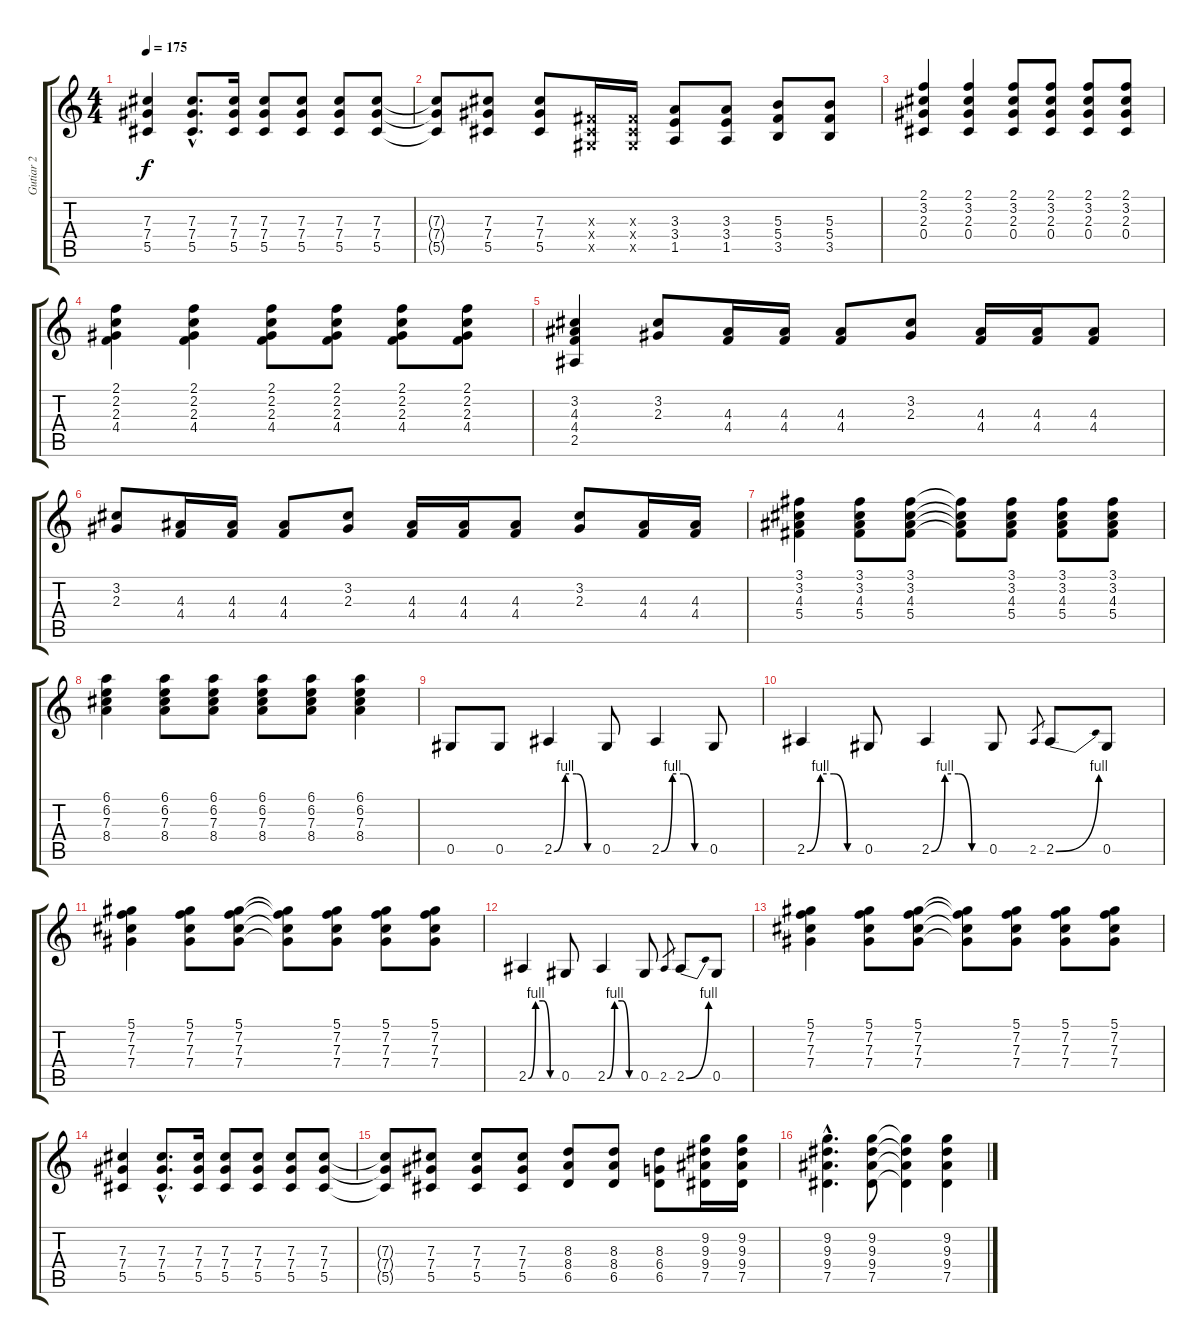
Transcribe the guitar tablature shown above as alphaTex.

\track ("Gutiar 2" "Gutiar 2") {instrument overdrivenguitar}
\staff {score tabs}
\tuning (Eb4 Bb3 Gb3 Db3 Ab2 Db2) {hide}
\ts (4 4)
\tempo 175
\clef g2
\ks c
(7.3 7.4 5.5).4{dy f} (7.3{hac} 7.4{hac} 5.5{hac}).8{d} (7.3 7.4 5.5).16 (7.3 7.4 5.5).8 (7.3 7.4 5.5).8 (7.3 7.4 5.5).8 (7.3 7.4 5.5).8 |
(7.3{t} 7.4{t} 5.5{t}).8 (7.3 7.4 5.5).8 (7.3 7.4 5.5).8 (0.3{x} 0.4{x} 0.5{x}).16 (0.3{x} 0.4{x} 0.5{x}).16 (3.3 3.4 1.5).8 (3.3 3.4 1.5).8 (5.3 5.4 3.5).8 (5.3 5.4 3.5).8 |
(2.1 3.2 2.3 0.4).4 (2.1 3.2 2.3 0.4).4 (2.1 3.2 2.3 0.4).8 (2.1 3.2 2.3 0.4).8 (2.1 3.2 2.3 0.4).8 (2.1 3.2 2.3 0.4).8 |
(2.1 2.2 2.3 4.4).4 (2.1 2.2 2.3 4.4).4 (2.1 2.2 2.3 4.4).8 (2.1 2.2 2.3 4.4).8 (2.1 2.2 2.3 4.4).8 (2.1 2.2 2.3 4.4).8 |
(3.2 4.3 4.4 2.5).4 (3.2 2.3).8 (4.3 4.4).16 (4.3 4.4).16 (4.3 4.4).8 (3.2 2.3).8 (4.3 4.4).16 (4.3 4.4).16 (4.3 4.4).8 |
(3.2 2.3).8 (4.3 4.4).16 (4.3 4.4).16 (4.3 4.4).8 (3.2 2.3).8 (4.3 4.4).16 (4.3 4.4).16 (4.3 4.4).8 (3.2 2.3).8 (4.3 4.4).16 (4.3 4.4).16 |
(3.1 3.2 4.3 5.4).4 (3.1 3.2 4.3 5.4).8 (3.1 3.2 4.3 5.4).8 (3.1{t} 3.2{t} 4.3{t} 5.4{t}).8 (3.1 3.2 4.3 5.4).8 (3.1 3.2 4.3 5.4).8 (3.1 3.2 4.3 5.4).8 |
(6.1 6.2 7.3 8.4).4 (6.1 6.2 7.3 8.4).8 (6.1 6.2 7.3 8.4).8 (6.1 6.2 7.3 8.4).8 (6.1 6.2 7.3 8.4).8 (6.1 6.2 7.3 8.4).4 |
0.5.8 0.5.8 2.5{be (custom 0 0 15 4 30 4 45 0 60 0)}.4 0.5.8 2.5{be (custom 0 0 15 4 30 4 45 0 60 0)}.4 0.5.8 |
2.5{be (custom 0 0 15 4 30 4 45 0 60 0)}.4 0.5.8 2.5{be (custom 0 0 15 4 30 4 45 0 60 0)}.4 0.5.8 2.5.8{gr} 2.5{be (bend 0 0 60 4)}.8 0.5.8 |
(5.1 7.2 7.3 7.4).4 (5.1 7.2 7.3 7.4).8 (5.1 7.2 7.3 7.4).8 (5.1{t} 7.2{t} 7.3{t} 7.4{t}).8 (5.1 7.2 7.3 7.4).8 (5.1 7.2 7.3 7.4).8 (5.1 7.2 7.3 7.4).8 |
2.5{be (custom 0 0 15 4 30 4 45 0 60 0)}.4 0.5.8 2.5{be (custom 0 0 15 4 30 4 45 0 60 0)}.4 0.5.8 2.5.8{gr} 2.5{be (bend 0 0 60 4)}.8 0.5.8 |
(5.1 7.2 7.3 7.4).4 (5.1 7.2 7.3 7.4).8 (5.1 7.2 7.3 7.4).8 (5.1{t} 7.2{t} 7.3{t} 7.4{t}).8 (5.1 7.2 7.3 7.4).8 (5.1 7.2 7.3 7.4).8 (5.1 7.2 7.3 7.4).8 |
(7.3 7.4 5.5).4 (7.3{hac} 7.4{hac} 5.5{hac}).8{d} (7.3 7.4 5.5).16 (7.3 7.4 5.5).8 (7.3 7.4 5.5).8 (7.3 7.4 5.5).8 (7.3 7.4 5.5).8 |
(7.3{t} 7.4{t} 5.5{t}).8 (7.3 7.4 5.5).8 (7.3 7.4 5.5).8 (7.3 7.4 5.5).8 (8.3 8.4 6.5).8 (8.3 8.4 6.5).8 (8.3 6.4 6.5).8 (9.2 9.3 9.4 7.5).16 (9.2 9.3 9.4 7.5).16 |
(9.2{hac} 9.3{hac} 9.4{hac} 7.5{hac}).4{d} (9.2 9.3 9.4 7.5).8 (9.2{t} 9.3{t} 9.4{t} 7.5{t}).4 (9.2 9.3 9.4 7.5).4
